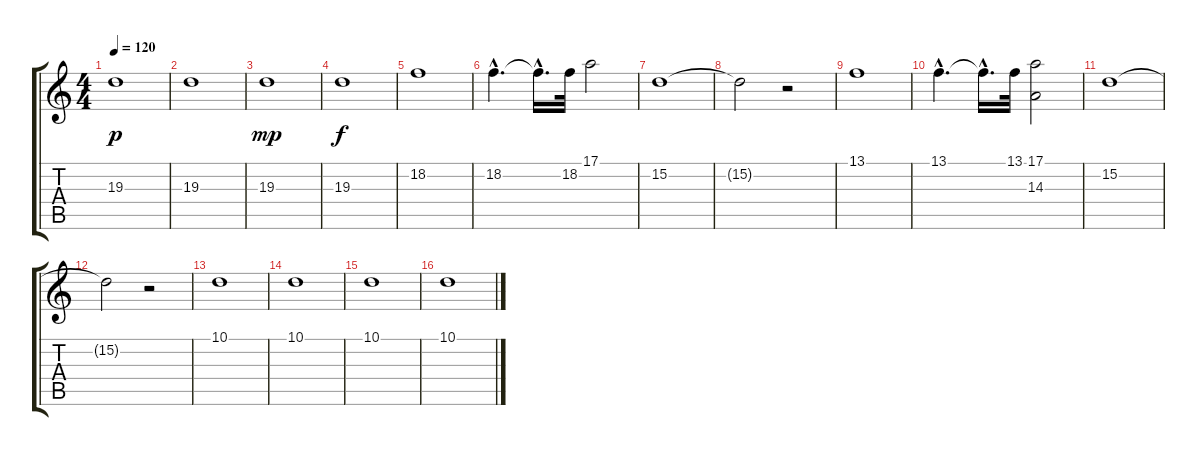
\track "" {instrument synthvoice}
\staff {score tabs}
\tuning (E4 B3 G3 D3 A2 E2) {hide}
\ts (4 4)
\tempo 120
\clef g2
\ks c
19.3.1{dy p} |
19.3.1 |
19.3.1{dy mp} |
19.3.1{dy f} |
18.2.1 |
18.2{hac}.4{d} 18.2{hac t}.16{d} 18.2.32 17.1.2 |
15.2.1 |
15.2{t}.2 r.2 |
13.1.1 |
13.1{hac}.4{d} 13.1{hac t}.16{d} 13.1.32 (17.1 14.3).2 |
15.2.1 |
15.2{t}.2 r.2 |
10.1.1 |
10.1.1 |
10.1.1 |
10.1.1
